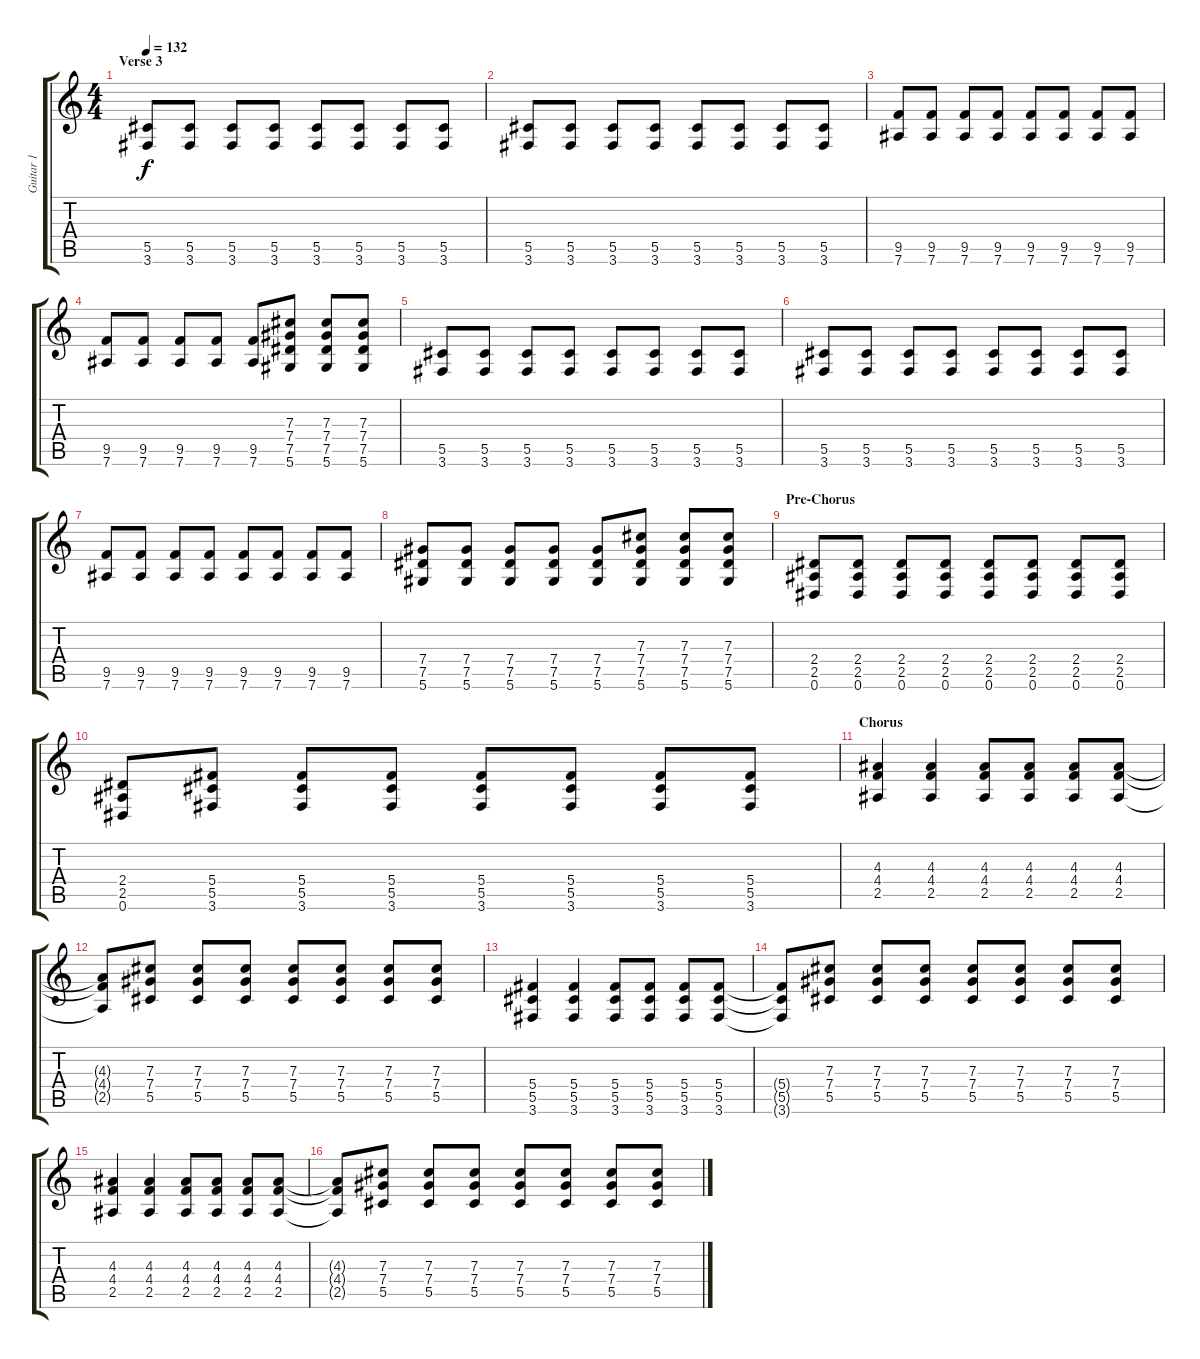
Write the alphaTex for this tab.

\track ("Guitar 1" "Guitar 1") {instrument electricguitarmuted}
\staff {score tabs}
\tuning (Eb4 Bb3 Gb3 Db3 Ab2 Eb2) {hide}
\ts (4 4)
\section ("" "Verse 3")
\tempo 132
\clef g2
\ks c
(5.5 3.6).8{dy f} (5.5 3.6).8 (5.5 3.6).8 (5.5 3.6).8 (5.5 3.6).8 (5.5 3.6).8 (5.5 3.6).8 (5.5 3.6).8 |
(5.5 3.6).8 (5.5 3.6).8 (5.5 3.6).8 (5.5 3.6).8 (5.5 3.6).8 (5.5 3.6).8 (5.5 3.6).8 (5.5 3.6).8 |
(9.5 7.6).8 (9.5 7.6).8 (9.5 7.6).8 (9.5 7.6).8 (9.5 7.6).8 (9.5 7.6).8 (9.5 7.6).8 (9.5 7.6).8 |
(9.5 7.6).8 (9.5 7.6).8 (9.5 7.6).8 (9.5 7.6).8 (9.5 7.6).8 (7.3 7.4 7.5 5.6).8 (7.3 7.4 7.5 5.6).8 (7.3 7.4 7.5 5.6).8 |
(5.5 3.6).8 (5.5 3.6).8 (5.5 3.6).8 (5.5 3.6).8 (5.5 3.6).8 (5.5 3.6).8 (5.5 3.6).8 (5.5 3.6).8 |
(5.5 3.6).8 (5.5 3.6).8 (5.5 3.6).8 (5.5 3.6).8 (5.5 3.6).8 (5.5 3.6).8 (5.5 3.6).8 (5.5 3.6).8 |
(9.5 7.6).8 (9.5 7.6).8 (9.5 7.6).8 (9.5 7.6).8 (9.5 7.6).8 (9.5 7.6).8 (9.5 7.6).8 (9.5 7.6).8 |
(7.4 7.5 5.6).8{instrument electricguitarclean} (7.4 7.5 5.6).8 (7.4 7.5 5.6).8 (7.4 7.5 5.6).8 (7.4 7.5 5.6).8 (7.3 7.4 7.5 5.6).8 (7.3 7.4 7.5 5.6).8 (7.3 7.4 7.5 5.6).8 |
\section ("" "Pre-Chorus")
(2.4 2.5 0.6).8 (2.4 2.5 0.6).8 (2.4 2.5 0.6).8 (2.4 2.5 0.6).8 (2.4 2.5 0.6).8 (2.4 2.5 0.6).8 (2.4 2.5 0.6).8 (2.4 2.5 0.6).8 |
(2.4 2.5 0.6).8 (5.4 5.5 3.6).8 (5.4 5.5 3.6).8 (5.4 5.5 3.6).8 (5.4 5.5 3.6).8 (5.4 5.5 3.6).8 (5.4 5.5 3.6).8 (5.4 5.5 3.6).8 |
\section ("" "Chorus")
(4.3 4.4 2.5).4 (4.3 4.4 2.5).4 (4.3 4.4 2.5).8 (4.3 4.4 2.5).8 (4.3 4.4 2.5).8 (4.3 4.4 2.5).8 |
(4.3{t} 4.4{t} 2.5{t}).8 (7.3 7.4 5.5).8 (7.3 7.4 5.5).8 (7.3 7.4 5.5).8 (7.3 7.4 5.5).8 (7.3 7.4 5.5).8 (7.3 7.4 5.5).8 (7.3 7.4 5.5).8 |
(5.4 5.5 3.6).4 (5.4 5.5 3.6).4 (5.4 5.5 3.6).8 (5.4 5.5 3.6).8 (5.4 5.5 3.6).8 (5.4 5.5 3.6).8 |
(5.4{t} 5.5{t} 3.6{t}).8 (7.3 7.4 5.5).8 (7.3 7.4 5.5).8 (7.3 7.4 5.5).8 (7.3 7.4 5.5).8 (7.3 7.4 5.5).8 (7.3 7.4 5.5).8 (7.3 7.4 5.5).8 |
(4.3 4.4 2.5).4 (4.3 4.4 2.5).4 (4.3 4.4 2.5).8 (4.3 4.4 2.5).8 (4.3 4.4 2.5).8 (4.3 4.4 2.5).8 |
(4.3{t} 4.4{t} 2.5{t}).8 (7.3 7.4 5.5).8 (7.3 7.4 5.5).8 (7.3 7.4 5.5).8 (7.3 7.4 5.5).8 (7.3 7.4 5.5).8 (7.3 7.4 5.5).8 (7.3 7.4 5.5).8
